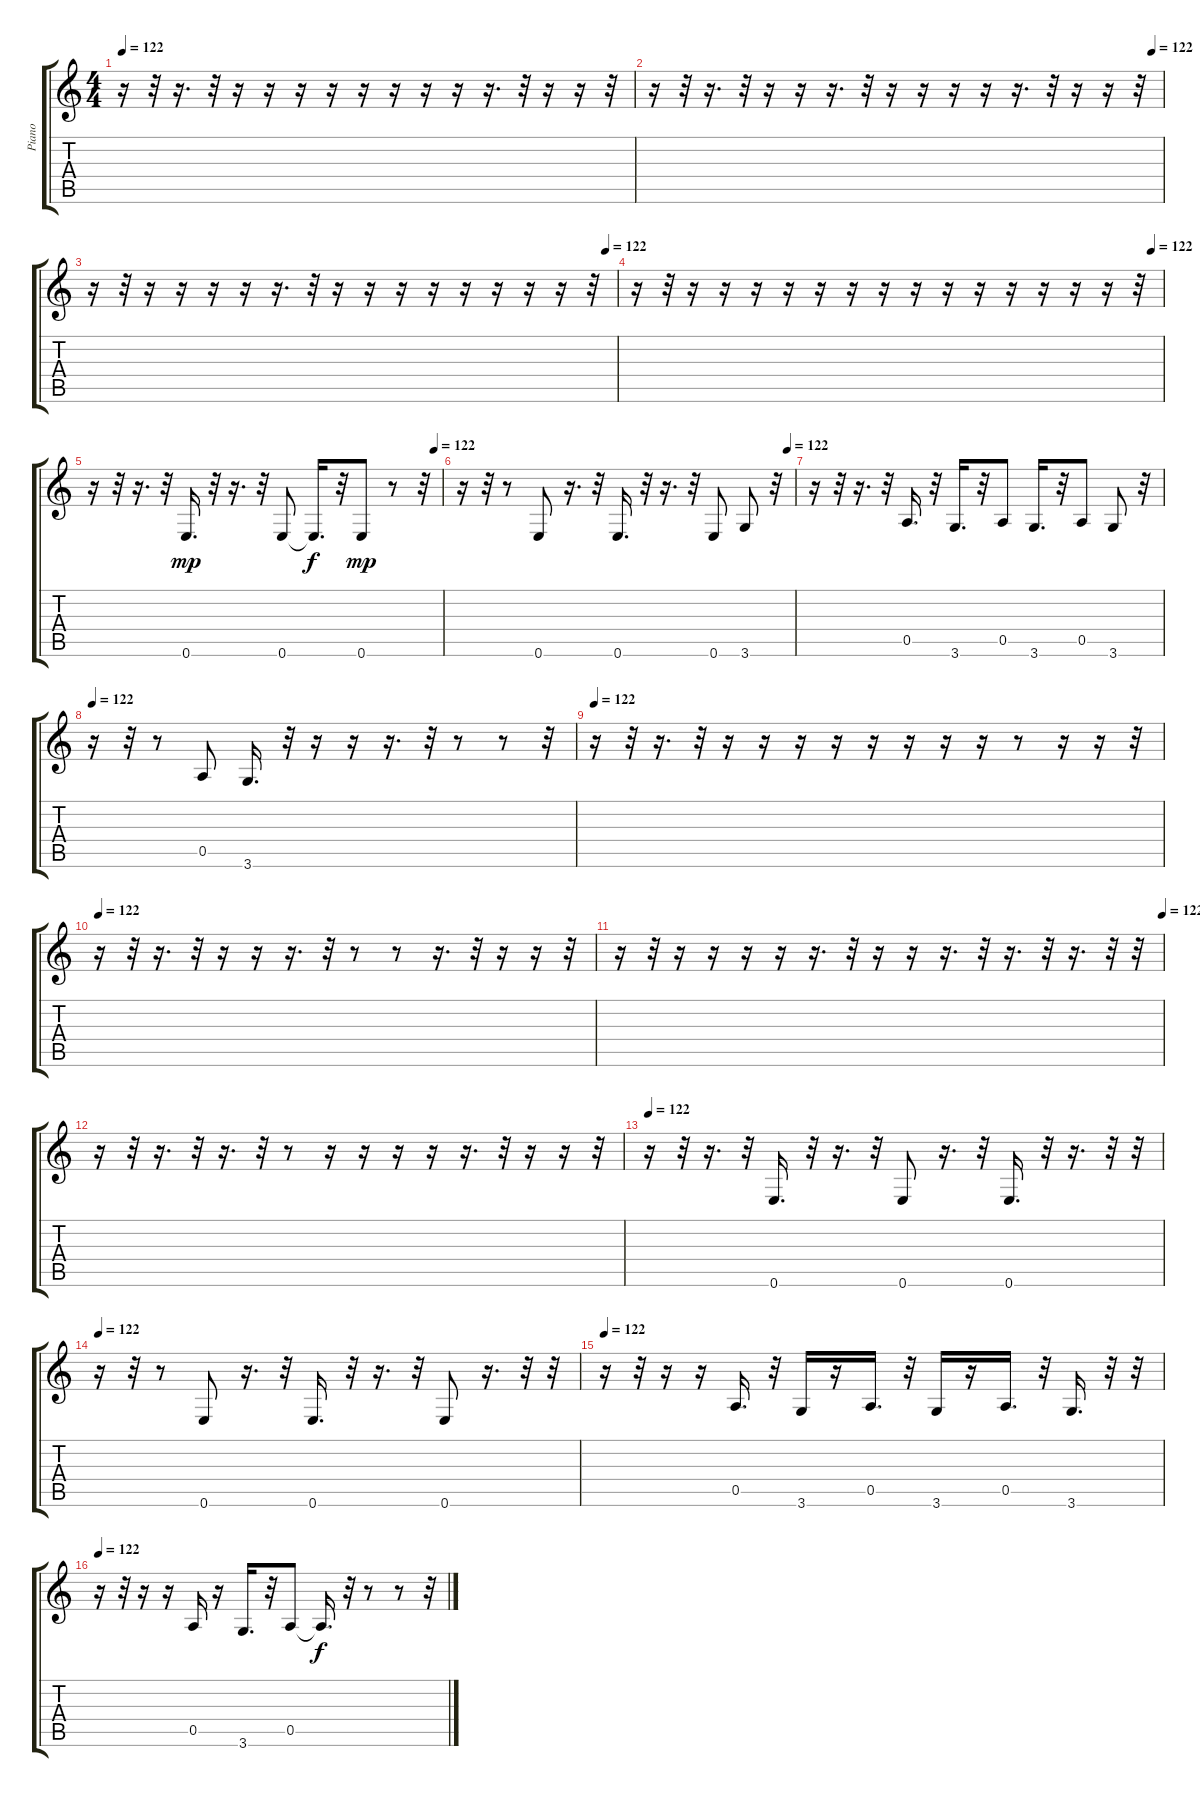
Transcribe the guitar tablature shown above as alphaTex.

\track ("Piano" "Piano") {instrument acousticbass}
\staff {score tabs}
\tuning (E4 B3 G3 D3 A2 E2) {hide}
\ts (4 4)
\tempo 122
\clef g2
\ks c
r.16{dy mp} r.32 r.16{d} r.32 r.16 r.16 r.16 r.16 r.16 r.16 r.16 r.16 r.16{d} r.32 r.16 r.16 r.32 |
\tempo (122 0.9791666666666666)
r.16 r.32 r.16{d} r.32 r.16 r.16 r.16{d} r.32 r.16 r.16 r.16 r.16 r.16{d} r.32 r.16 r.16 r.32 |
\tempo (122 0.9791666666666666)
r.16 r.32 r.16 r.16 r.16 r.16 r.16{d} r.32 r.16 r.16 r.16 r.16 r.16 r.16 r.16 r.16 r.32 |
\tempo (122 0.9791666666666666)
r.16 r.32 r.16 r.16 r.16 r.16 r.16 r.16 r.16 r.16 r.16 r.16 r.16 r.16 r.16 r.16 r.32 |
\tempo (122 0.9791666666666666)
r.16 r.32 r.16{d} r.32 0.6.16{d} r.32 r.16{d} r.32 0.6.8 0.6{t}.16{d dy f} r.32 0.6.8{dy mp} r.8 r.32 |
\tempo (122 0.9791666666666666)
r.16 r.32 r.8 0.6.8 r.16{d} r.32 0.6.16{d} r.32 r.16{d} r.32 0.6.8 3.6.8 r.32 |
r.16 r.32 r.16{d} r.32 0.5.16{d} r.32 3.6.16{d} r.32 0.5.8 3.6.16{d} r.32 0.5.8 3.6.8 r.32 |
\tempo 122
r.16 r.32 r.8 0.5.8 3.6.16{d} r.32 r.16 r.16 r.16{d} r.32 r.8 r.8 r.32 |
\tempo 122
r.16 r.32 r.16{d} r.32 r.16 r.16 r.16 r.16 r.16 r.16 r.16 r.16 r.8 r.16 r.16 r.32 |
\tempo 122
r.16 r.32 r.16{d} r.32 r.16 r.16 r.16{d} r.32 r.8 r.8 r.16{d} r.32 r.16 r.16 r.32 |
\tempo (122 1)
r.16 r.32 r.16 r.16 r.16 r.16 r.16{d} r.32 r.16 r.16 r.16{d} r.32 r.16{d} r.32 r.16{d} r.32 r.32 |
r.16 r.32 r.16{d} r.32 r.16{d} r.32 r.8 r.16 r.16 r.16 r.16 r.16{d} r.32 r.16 r.16 r.32 |
\tempo 122
r.16 r.32 r.16{d} r.32 0.6.16{d} r.32 r.16{d} r.32 0.6.8 r.16{d} r.32 0.6.16{d} r.32 r.16{d} r.32 r.32 |
\tempo 122
r.16 r.32 r.8 0.6.8 r.16{d} r.32 0.6.16{d} r.32 r.16{d} r.32 0.6.8 r.16{d} r.32 r.32 |
\tempo 122
r.16 r.32 r.16 r.16 0.5.16{d} r.32 3.6.16 r.16 0.5.16{d} r.32 3.6.16 r.16 0.5.16{d} r.32 3.6.16{d} r.32 r.32 |
\tempo 122
r.16 r.32 r.16 r.16 0.5.16 r.16 3.6.16{d} r.32 0.5.8 0.5{t}.16{d dy f} r.32 r.8 r.8 r.32
